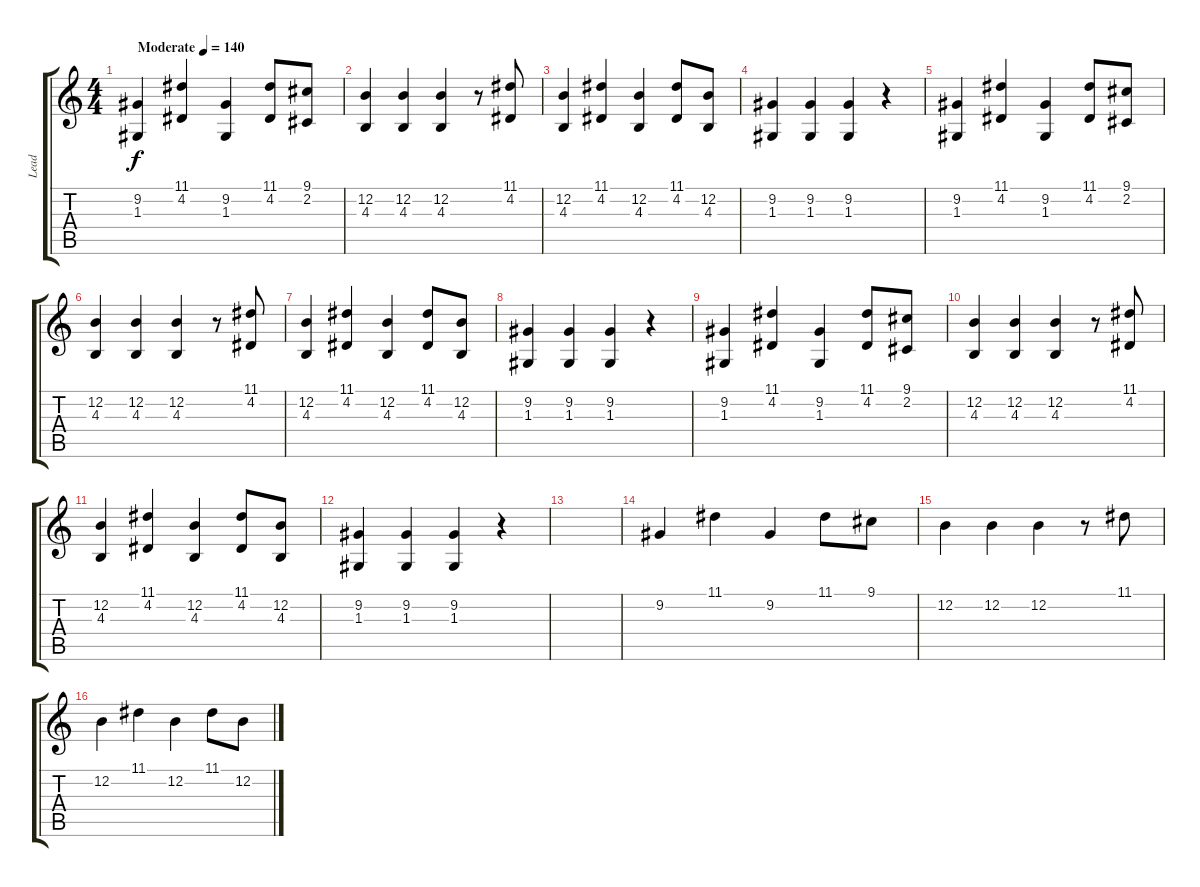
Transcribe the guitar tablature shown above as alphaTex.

\track ("Lead" "Lead") {instrument lead2sawtooth}
\staff {score tabs}
\tuning (E4 B3 G3 D3 A2 E2) {hide}
\ts (4 4)
\tempo (140 "Moderate")
\clef g2
\ks c
(9.2 1.3).4{dy f instrument lead2sawtooth} (11.1 4.2).4 (9.2 1.3).4 (11.1 4.2).8 (9.1 2.2).8 |
(12.2 4.3).4 (12.2 4.3).4 (12.2 4.3).4 r.8 (11.1 4.2).8 |
(12.2 4.3).4 (11.1 4.2).4 (12.2 4.3).4 (11.1 4.2).8 (12.2 4.3).8 |
(9.2 1.3).4 (9.2 1.3).4 (9.2 1.3).4 r.4 |
(9.2 1.3).4 (11.1 4.2).4 (9.2 1.3).4 (11.1 4.2).8 (9.1 2.2).8 |
(12.2 4.3).4 (12.2 4.3).4 (12.2 4.3).4 r.8 (11.1 4.2).8 |
(12.2 4.3).4 (11.1 4.2).4 (12.2 4.3).4 (11.1 4.2).8 (12.2 4.3).8 |
(9.2 1.3).4 (9.2 1.3).4 (9.2 1.3).4 r.4 |
(9.2 1.3).4 (11.1 4.2).4 (9.2 1.3).4 (11.1 4.2).8 (9.1 2.2).8 |
(12.2 4.3).4 (12.2 4.3).4 (12.2 4.3).4 r.8 (11.1 4.2).8 |
(12.2 4.3).4 (11.1 4.2).4 (12.2 4.3).4 (11.1 4.2).8 (12.2 4.3).8 |
(9.2 1.3).4 (9.2 1.3).4 (9.2 1.3).4 r.4 |
|
9.2.4 11.1.4 9.2.4 11.1.8 9.1.8 |
12.2.4 12.2.4 12.2.4 r.8 11.1.8 |
12.2.4 11.1.4 12.2.4 11.1.8 12.2.8
